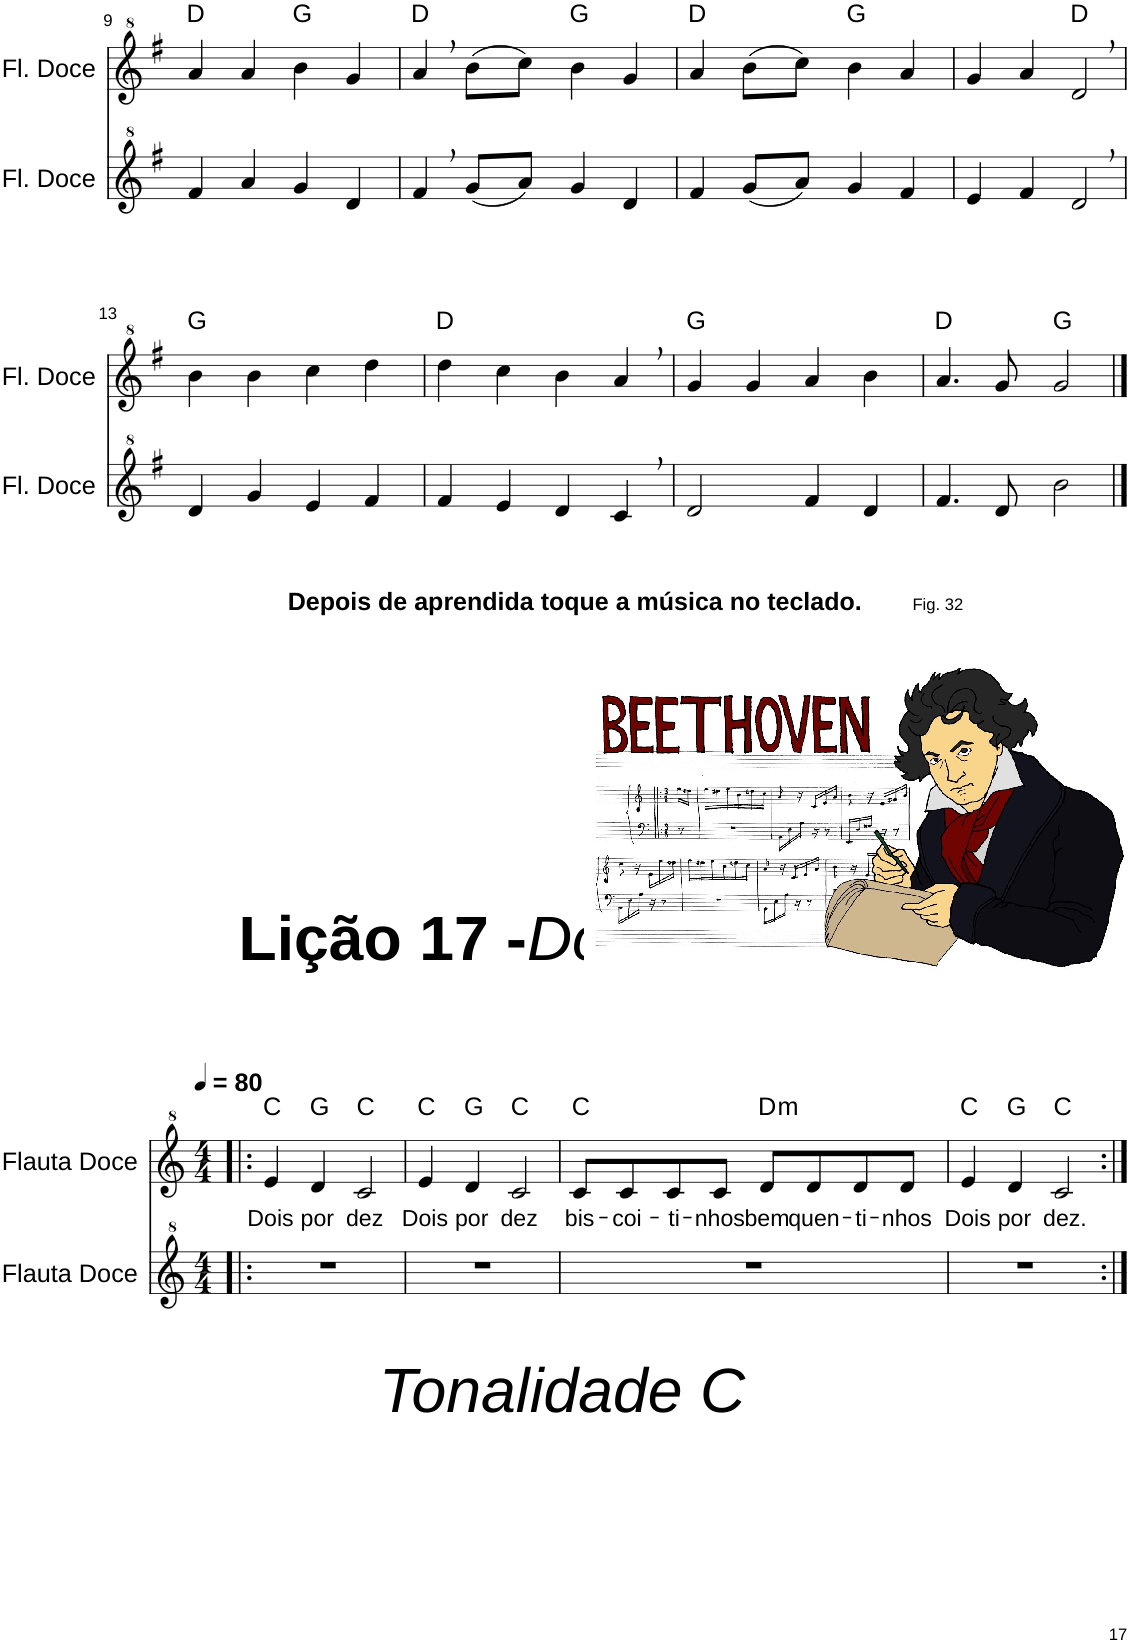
**kern	**kern	**text	**harte
*part2	*part1	*part1	*part1
*staff2	*staff1	*staff1	*
*I"Flauta Doce	*I"Flauta Doce	*	*
*I'Fl. Doce	*I'Fl. Doce	*	*
!!LO:PB:g=z
*clefG^2	*clefG^2	*	*
*k[f#]	*k[f#]	*	*
*M4/4	*M4/4	*	*
*met(c)	*met(c)	*	*
=9	=9	=9	=9
4ff#/	4aa/	.	D:maj
4aa/	4aa/	.	.
4gg/	4bb\	.	G:maj
4dd/	4gg/	.	.
=10	=10	=10	=10
4ff#,/	4aa,/	.	D:maj
(8gg/L	(8bb\L	.	.
8aa/J)	8ccc\J)	.	.
4gg/	4bb\	.	G:maj
4dd/	4gg/	.	.
=11	=11	=11	=11
4ff#/	4aa/	.	D:maj
(8gg/L	(8bb\L	.	.
8aa/J)	8ccc\J)	.	.
4gg/	4bb\	.	G:maj
4ff#/	4aa/	.	.
=12	=12	=12	=12
4ee/	4gg/	.	.
4ff#/	4aa/	.	.
2dd,/	2dd,/	.	D:maj
!!LO:LB:g=z
=13	=13	=13	=13
4dd/	4bb\	.	G:maj
4gg/	4bb\	.	.
4ee/	4ccc\	.	.
4ff#/	4ddd\	.	.
=14	=14	=14	=14
4ff#/	4ddd\	.	D:maj
4ee/	4ccc\	.	.
4dd/	4bb\	.	.
4cc,/	4aa,/	.	.
=15	=15	=15	=15
2dd/	4gg/	.	G:maj
.	4gg/	.	.
4ff#/	4aa/	.	.
4dd/	4bb\	.	.
=16	=16	=16	=16
4.ff#/	4.aa/	.	D:maj
8dd/	8gg/	.	.
2bb\	2gg/	.	G:maj
!!LO:LB:g=z
=1|!:	=1|!:	=1|!:	=1|!:
*k[]	*k[]	*	*
*M4/4	*M4/4	*	*
*	*MM80	*	*
!	!LO:TX:a:B:t=Depois de aprendida toque a música no teclado.	!	!
!	!LO:TX:a:t=Fig. 32	!	!
!	!LO:TX:a:t=Fig. 32	!	!
!	!LO:TX:a:B:t=Lição 17 -	!	!
!	!LO:TX:a:i:t=Dois por Dez	!	!
!LO:TX:b:i:t=Tonalidade C	!	!	!
!	!	!LO:LY:b	!
1r	4ee/	Dois	C:maj
!	!	!LO:LY:b	!
.	4dd/	por	G:maj
!	!	!LO:LY:b	!
.	2cc/	dez	C:maj
=2	=2	=2	=2
!	!	!LO:LY:b	!
1r	4ee/	Dois	C:maj
!	!	!LO:LY:b	!
.	4dd/	por	G:maj
!	!	!LO:LY:b	!
.	2cc/	dez	C:maj
=3	=3	=3	=3
!	!	!LO:LY:b	!
1r	8cc/L	bis-	C:maj
!	!	!LO:LY:b	!
.	8cc/	-coi-	.
!	!	!LO:LY:b	!
.	8cc/	-ti-	.
!	!	!LO:LY:b	!
.	8cc/J	-nhos	.
!	!	!LO:LY:b	!LO:H:kt=m
.	8dd/L	bem	D:min
!	!	!LO:LY:b	!
.	8dd/	quen-	.
!	!	!LO:LY:b	!
.	8dd/	-ti-	.
!	!	!LO:LY:b	!
.	8dd/J	-nhos	.
=4	=4	=4	=4
!	!	!LO:LY:b	!
1r	4ee/	Dois	C:maj
!	!	!LO:LY:b	!
.	4dd/	por	G:maj
!	!	!LO:LY:b	!
.	2cc/	dez.	C:maj
=:|!	=:|!	=:|!	=:|!
*-	*-	*-	*-
